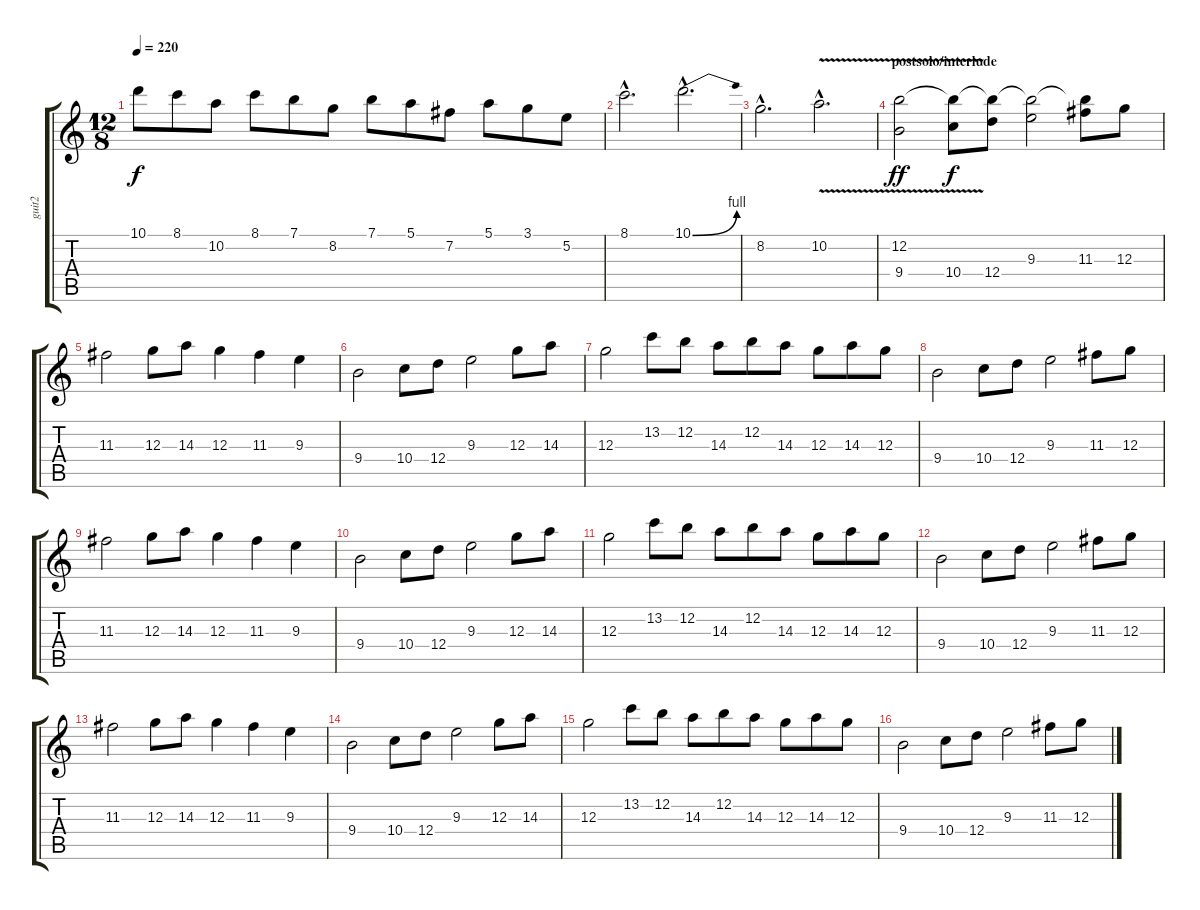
\track ("guit2" "guit2") {instrument distortionguitar}
\staff {score tabs}
\tuning (E4 B3 G3 D3 A2 E2) {hide}
\ts (12 8)
\tempo 220
\clef g2
\ks c
10.1.8{dy f} 8.1.8 10.2.8 8.1.8 7.1.8 8.2.8 7.1.8 5.1.8 7.2.8 5.1.8 3.1.8 5.2.8 |
8.1{hac}.2{d} 10.1{be (bend 0 0 60 4) hac}.2{d} |
8.2{hac}.2{d} 10.2{v hac}.2{d} |
\section ("" "postsolo/interlude")
(12.2{v} 9.4).2{dy ff} (12.2{t} 10.4).8{dy f} (12.2{t} 12.4).8 (12.2{t} 9.3).2 (12.2{t} 11.3).8 12.3.8 |
11.3.2 12.3.8 14.3.8 12.3.4 11.3.4 9.3.4 |
9.4.2 10.4.8 12.4.8 9.3.2 12.3.8 14.3.8 |
12.3.2 13.2.8 12.2.8 14.3.8 12.2.8 14.3.8 12.3.8 14.3.8 12.3.8 |
9.4.2 10.4.8 12.4.8 9.3.2 11.3.8 12.3.8 |
11.3.2 12.3.8 14.3.8 12.3.4 11.3.4 9.3.4 |
9.4.2 10.4.8 12.4.8 9.3.2 12.3.8 14.3.8 |
12.3.2 13.2.8 12.2.8 14.3.8 12.2.8 14.3.8 12.3.8 14.3.8 12.3.8 |
9.4.2 10.4.8 12.4.8 9.3.2 11.3.8 12.3.8 |
11.3.2 12.3.8 14.3.8 12.3.4 11.3.4 9.3.4 |
9.4.2 10.4.8 12.4.8 9.3.2 12.3.8 14.3.8 |
12.3.2 13.2.8 12.2.8 14.3.8 12.2.8 14.3.8 12.3.8 14.3.8 12.3.8 |
9.4.2 10.4.8 12.4.8 9.3.2 11.3.8 12.3.8
